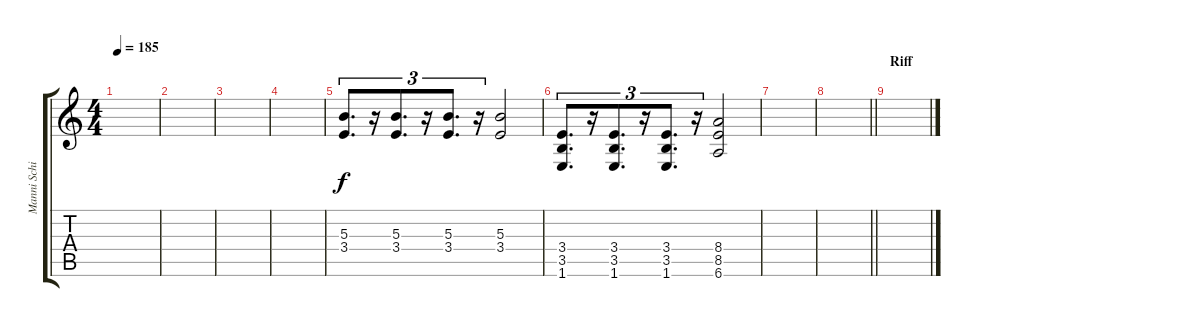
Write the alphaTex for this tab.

\track ("Manni Schimidt (overdubs)" "Manni Schi") {instrument distortionguitar}
\staff {score tabs}
\tuning (Eb4 Bb3 Gb3 Db3 Ab2 Eb2) {hide}
\ts (4 4)
\tempo 185
\clef g2
\ks c
|
|
|
|
(5.3 3.4).8{d tu (3 2)} r.16{tu (3 2)} (5.3 3.4).8{d tu (3 2)} r.16{tu (3 2)} (5.3 3.4).8{d tu (3 2)} r.16{tu (3 2)} (5.3 3.4).2 |
(3.4 3.5 1.6).8{d tu (3 2)} r.16{tu (3 2)} (3.4 3.5 1.6).8{d tu (3 2)} r.16{tu (3 2)} (3.4 3.5 1.6).8{d tu (3 2)} r.16{tu (3 2)} (8.4 8.5 6.6).2 |
|
\barLineRight lightlight
|
\section ("" "Riff")
